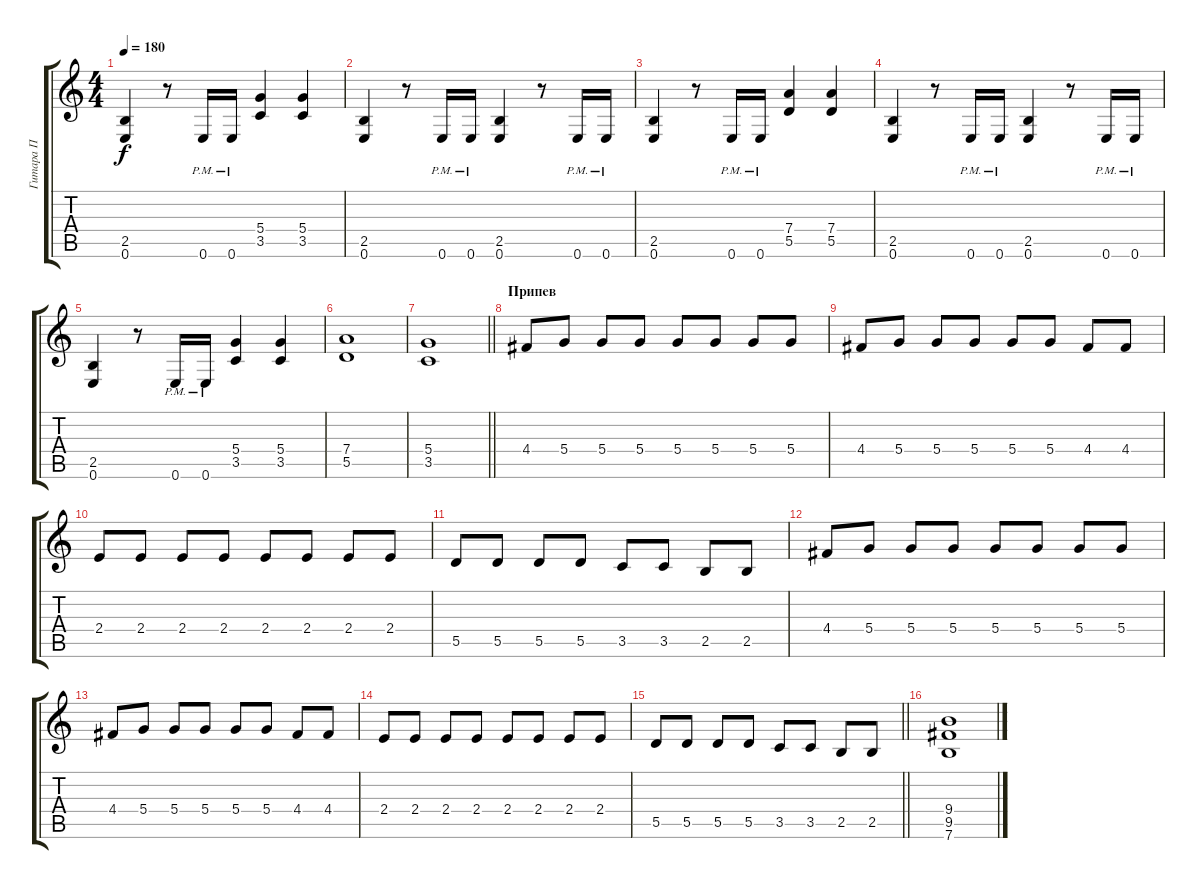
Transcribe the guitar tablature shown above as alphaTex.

\track ("Гитара П" "Гитара П") {instrument overdrivenguitar}
\staff {score tabs}
\tuning (E4 B3 G3 D3 A2 E2) {hide}
\ts (4 4)
\tempo 180
\clef g2
\ks c
(2.5 0.6).4{dy f} r.8 0.6{pm}.16 0.6{pm}.16 (5.4 3.5).4 (5.4 3.5).4 |
(2.5 0.6).4 r.8 0.6{pm}.16 0.6{pm}.16 (2.5 0.6).4 r.8 0.6{pm}.16 0.6{pm}.16 |
(2.5 0.6).4 r.8 0.6{pm}.16 0.6{pm}.16 (7.4 5.5).4 (7.4 5.5).4 |
(2.5 0.6).4 r.8 0.6{pm}.16 0.6{pm}.16 (2.5 0.6).4 r.8 0.6{pm}.16 0.6{pm}.16 |
(2.5 0.6).4 r.8 0.6{pm}.16 0.6{pm}.16 (5.4 3.5).4 (5.4 3.5).4 |
(7.4 5.5).1 |
\barLineRight lightlight
(5.4 3.5).1 |
\section ("" "Припев")
4.4.8 5.4.8 5.4.8 5.4.8 5.4.8 5.4.8 5.4.8 5.4.8 |
4.4.8 5.4.8 5.4.8 5.4.8 5.4.8 5.4.8 4.4.8 4.4.8 |
2.4.8 2.4.8 2.4.8 2.4.8 2.4.8 2.4.8 2.4.8 2.4.8 |
5.5.8 5.5.8 5.5.8 5.5.8 3.5.8 3.5.8 2.5.8 2.5.8 |
4.4.8 5.4.8 5.4.8 5.4.8 5.4.8 5.4.8 5.4.8 5.4.8 |
4.4.8 5.4.8 5.4.8 5.4.8 5.4.8 5.4.8 4.4.8 4.4.8 |
2.4.8 2.4.8 2.4.8 2.4.8 2.4.8 2.4.8 2.4.8 2.4.8 |
\barLineRight lightlight
5.5.8 5.5.8 5.5.8 5.5.8 3.5.8 3.5.8 2.5.8 2.5.8 |
\section ("" " ")
(9.4 9.5 7.6).1
